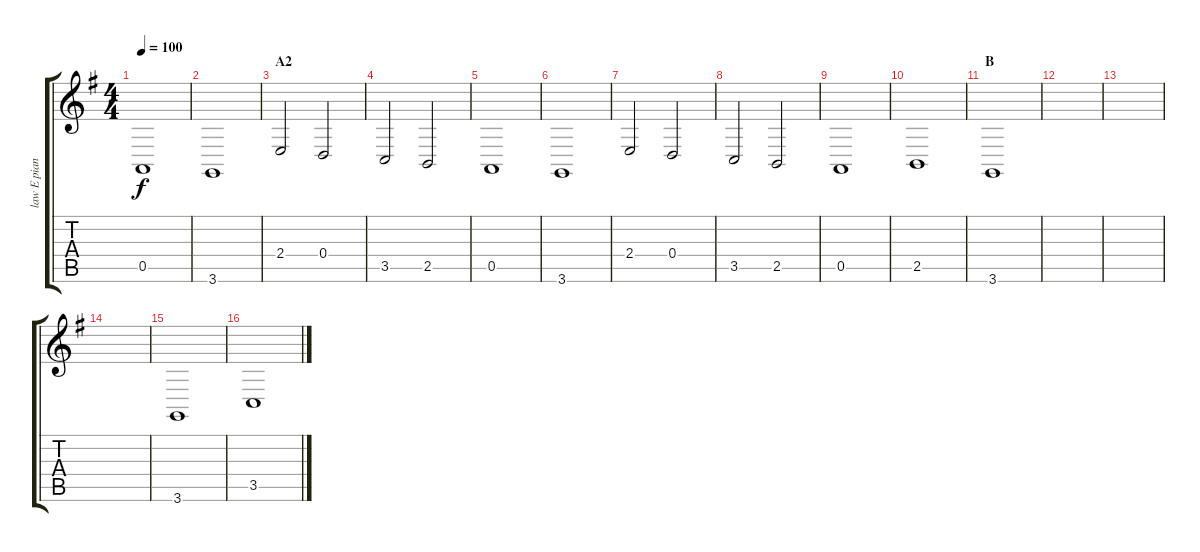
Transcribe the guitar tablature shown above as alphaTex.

\track ("law E piano" "law E pian") {instrument electricgrandpiano}
\staff {score tabs}
\tuning (E4 B3 G3 D3 A2 E2) {hide}
\ts (4 4)
\tempo 100
\clef g2
\ks g
0.5.1{dy f} |
3.6.1 |
\section ("" "A2")
2.4.2 0.4.2 |
3.5.2 2.5.2 |
0.5.1 |
3.6.1 |
2.4.2 0.4.2 |
3.5.2 2.5.2 |
0.5.1 |
2.5.1 |
\section ("" "B")
3.6.1 |
|
|
|
3.6.1 |
3.5.1
